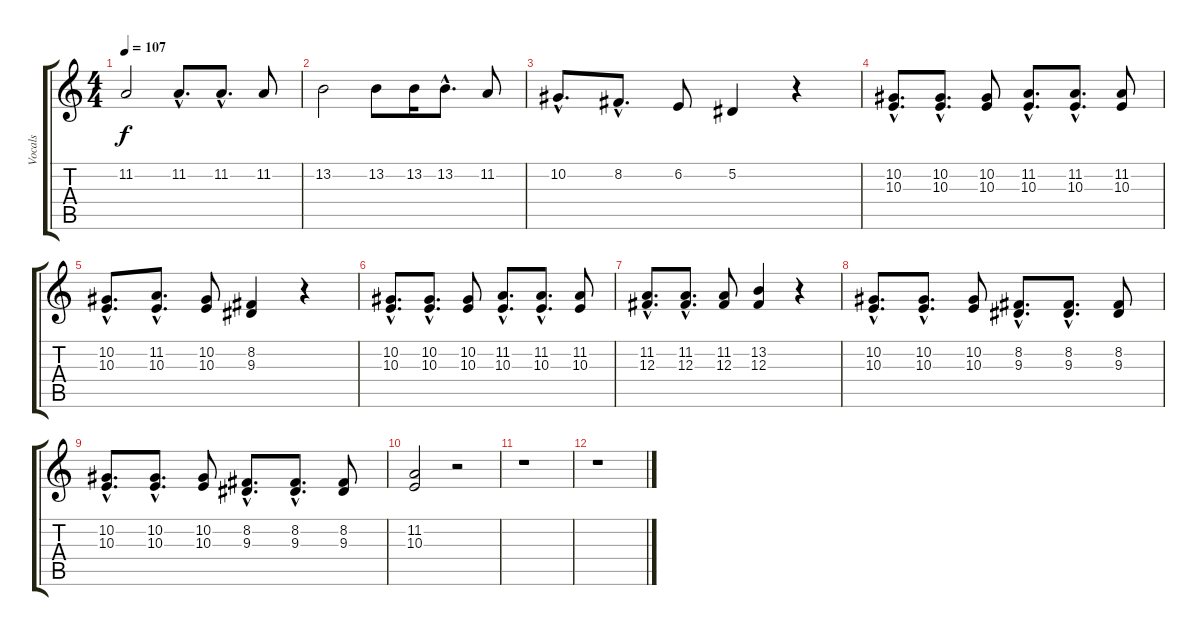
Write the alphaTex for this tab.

\track ("Vocals" "Vocals") {instrument lead2sawtooth}
\staff {score tabs}
\tuning (Eb4 Bb3 Gb3 Db3 Ab2 Eb2) {hide}
\ts (4 4)
\tempo 107
\clef g2
\ks c
11.2.2{dy f} 11.2{hac}.8{d} 11.2{hac}.8{d} 11.2.8 |
13.2.2 13.2.8 13.2.16 13.2{hac}.8{d} 11.2.8 |
10.2{hac}.8{d} 8.2{hac}.8{d} 6.2.8 5.2.4 r.4 |
(10.2{hac} 10.3{hac}).8{d} (10.2{hac} 10.3{hac}).8{d} (10.2 10.3).8 (11.2{hac} 10.3{hac}).8{d} (11.2{hac} 10.3{hac}).8{d} (11.2 10.3).8 |
(10.2{hac} 10.3{hac}).8{d} (11.2{hac} 10.3{hac}).8{d} (10.2 10.3).8 (8.2 9.3).4 r.4 |
(10.2{hac} 10.3{hac}).8{d} (10.2{hac} 10.3{hac}).8{d} (10.2 10.3).8 (11.2{hac} 10.3{hac}).8{d} (11.2{hac} 10.3{hac}).8{d} (11.2 10.3).8 |
(11.2{hac} 12.3{hac}).8{d} (11.2{hac} 12.3{hac}).8{d} (11.2 12.3).8 (13.2 12.3).4 r.4 |
(10.2{hac} 10.3{hac}).8{d} (10.2{hac} 10.3{hac}).8{d} (10.2 10.3).8 (8.2{hac} 9.3{hac}).8{d} (8.2{hac} 9.3{hac}).8{d} (8.2 9.3).8 |
(10.2{hac} 10.3{hac}).8{d} (10.2{hac} 10.3{hac}).8{d} (10.2 10.3).8 (8.2{hac} 9.3{hac}).8{d} (8.2{hac} 9.3{hac}).8{d} (8.2 9.3).8 |
(11.2 10.3).2 r.2 |
r.1 |
r.1
